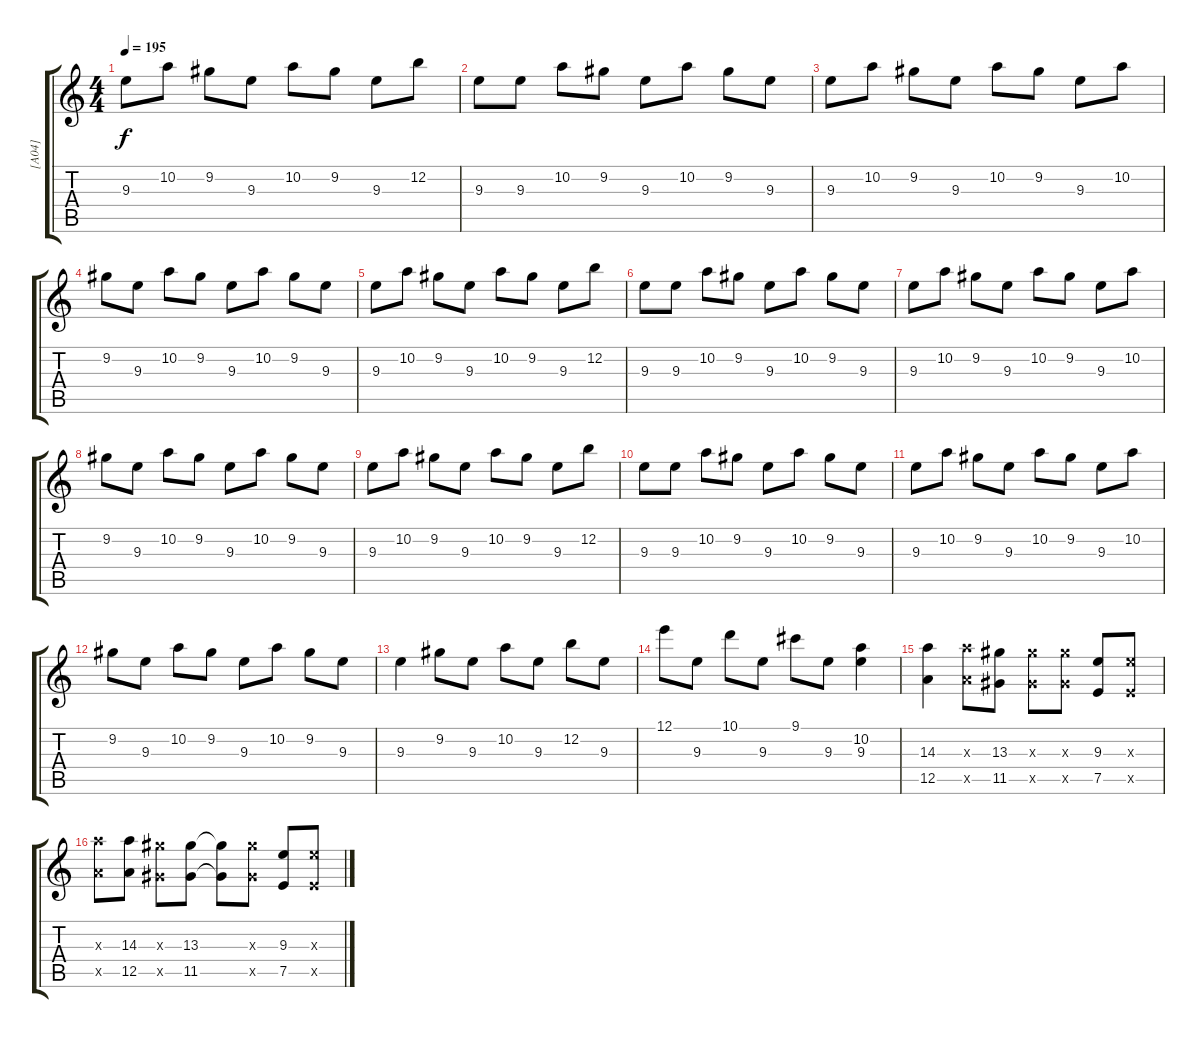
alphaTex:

\track ("[A04]" "[A04]") {instrument overdrivenguitar}
\staff {score tabs}
\tuning (E4 B3 G3 D3 A2 E2) {hide}
\ts (4 4)
\tempo 195
\clef g2
\ks c
9.3.8{dy f} 10.2.8 9.2.8 9.3.8 10.2.8 9.2.8 9.3.8 12.2.8 |
9.3.8 9.3.8 10.2.8 9.2.8 9.3.8 10.2.8 9.2.8 9.3.8 |
9.3.8 10.2.8 9.2.8 9.3.8 10.2.8 9.2.8 9.3.8 10.2.8 |
9.2.8 9.3.8 10.2.8 9.2.8 9.3.8 10.2.8 9.2.8 9.3.8 |
9.3.8 10.2.8 9.2.8 9.3.8 10.2.8 9.2.8 9.3.8 12.2.8 |
9.3.8 9.3.8 10.2.8 9.2.8 9.3.8 10.2.8 9.2.8 9.3.8 |
9.3.8 10.2.8 9.2.8 9.3.8 10.2.8 9.2.8 9.3.8 10.2.8 |
9.2.8 9.3.8 10.2.8 9.2.8 9.3.8 10.2.8 9.2.8 9.3.8 |
9.3.8 10.2.8 9.2.8 9.3.8 10.2.8 9.2.8 9.3.8 12.2.8 |
9.3.8 9.3.8 10.2.8 9.2.8 9.3.8 10.2.8 9.2.8 9.3.8 |
9.3.8 10.2.8 9.2.8 9.3.8 10.2.8 9.2.8 9.3.8 10.2.8 |
9.2.8 9.3.8 10.2.8 9.2.8 9.3.8 10.2.8 9.2.8 9.3.8 |
9.3.4 9.2.8 9.3.8 10.2.8 9.3.8 12.2.8 9.3.8 |
12.1.8 9.3.8 10.1.8 9.3.8 9.1.8 9.3.8 (10.2 9.3).4 |
(14.3 12.5).4 (14.3{x} 12.5{x}).8 (13.3 11.5).8 (13.3{x} 11.5{x}).8 (13.3{x} 11.5{x}).8 (9.3 7.5).8 (9.3{x} 7.5{x}).8 |
(14.3{x} 12.5{x}).8 (14.3 12.5).8 (13.3{x} 11.5{x}).8 (13.3 11.5).8 (13.3{t} 11.5{t}).8 (13.3{x} 11.5{x}).8 (9.3 7.5).8 (9.3{x} 7.5{x}).8
